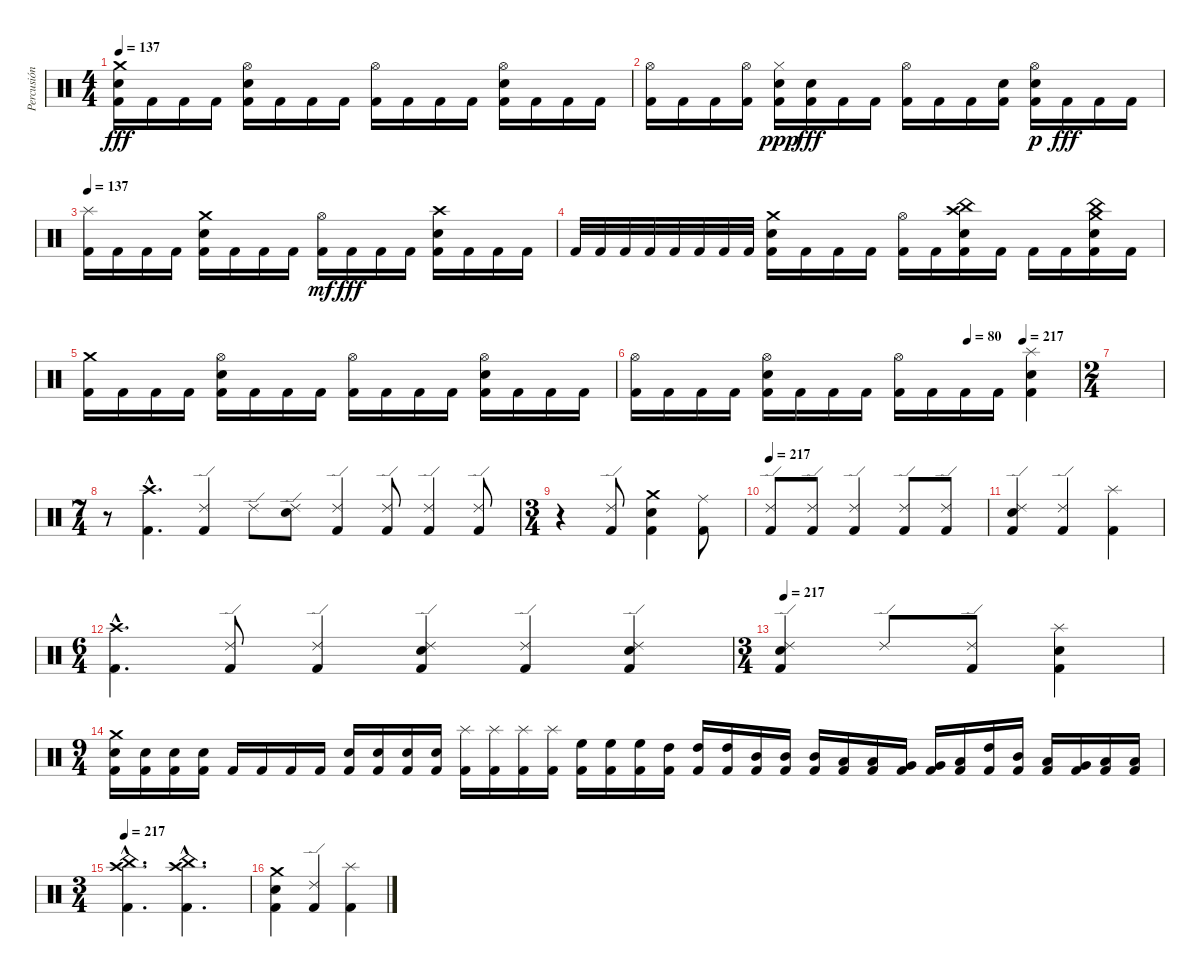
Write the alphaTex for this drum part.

\track ("Percusión" "Percusión") {instrument percussion}
\staff {score}
\articulation defaults
\ts (4 4)
\tempo 137
\clef neutral
\ks c
("Kick (hit) 2" "Electric Snare (hit)" "Crash medium (hit)").16{dy fff} "Kick (hit) 2".16 "Kick (hit) 2".16 "Kick (hit) 2".16 ("Kick (hit) 2" "Electric Snare (hit)" "Hi-Hat (open)").16 "Kick (hit) 2".16 "Kick (hit) 2".16 "Kick (hit) 2".16 ("Kick (hit) 2" "Hi-Hat (open)").16 "Kick (hit) 2".16 "Kick (hit) 2".16 "Kick (hit) 2".16 ("Kick (hit) 2" "Electric Snare (hit)" "Hi-Hat (open)").16 "Kick (hit) 2".16 "Kick (hit) 2".16 "Kick (hit) 2".16 |
("Kick (hit) 2" "Hi-Hat (open)").16 "Kick (hit) 2".16 "Kick (hit) 2".16 ("Kick (hit) 2" "Hi-Hat (open)").16 ("Kick (hit) 2" "Electric Snare (hit)" "Hi-Hat (closed)").16{dy ppp} ("Kick (hit) 2" "Electric Snare (hit)").16{dy fff} "Kick (hit) 2".16 "Kick (hit) 2".16 ("Kick (hit) 2" "Hi-Hat (open)").16 "Kick (hit) 2".16 "Kick (hit) 2".16 ("Kick (hit) 2" "Electric Snare (hit)").16 ("Kick (hit) 2" "Electric Snare (hit)" "Hi-Hat (open)").16{dy p} "Kick (hit) 2".16{dy fff} "Kick (hit) 2".16 "Kick (hit) 2".16 |
\tempo 137
("Kick (hit) 2" "Splash (hit)").16 "Kick (hit) 2".16 "Kick (hit) 2".16 "Kick (hit) 2".16 ("Kick (hit) 2" "Electric Snare (hit)" "Crash medium (hit)").16 "Kick (hit) 2".16 "Kick (hit) 2".16 "Kick (hit) 2".16 ("Kick (hit) 2" "Hi-Hat (open)").16{dy mf} "Kick (hit) 2".16{dy fff} "Kick (hit) 2".16 "Kick (hit) 2".16 ("Kick (hit) 2" "Electric Snare (hit)" "Crash high (hit)").16 "Kick (hit) 2".16 "Kick (hit) 2".16 "Kick (hit) 2".16 |
"Kick (hit) 2".32 "Kick (hit) 2".32 "Kick (hit) 2".32 "Kick (hit) 2".32 "Kick (hit) 2".32 "Kick (hit) 2".32 "Kick (hit) 2".32 "Kick (hit) 2".32 ("Kick (hit) 2" "Electric Snare (hit)" "Crash medium (hit)").16 "Kick (hit) 2".16 "Kick (hit) 2".16 "Kick (hit) 2".16 ("Kick (hit) 2" "Hi-Hat (open)").16 "Kick (hit) 2".16 ("Kick (hit) 2" "Electric Snare (hit)" "Crash high (hit)" "China (hit)").16 "Kick (hit) 2".16 "Kick (hit) 2".16 "Kick (hit) 2".16 ("Kick (hit) 2" "Electric Snare (hit)" "Crash medium (hit)" "China (hit)").16 "Kick (hit) 2".16 |
("Kick (hit) 2" "Crash medium (hit)").16 "Kick (hit) 2".16 "Kick (hit) 2".16 "Kick (hit) 2".16 ("Kick (hit) 2" "Electric Snare (hit)" "Hi-Hat (open)").16 "Kick (hit) 2".16 "Kick (hit) 2".16 "Kick (hit) 2".16 ("Kick (hit) 2" "Hi-Hat (open)").16 "Kick (hit) 2".16 "Kick (hit) 2".16 "Kick (hit) 2".16 ("Kick (hit) 2" "Electric Snare (hit)" "Hi-Hat (open)").16 "Kick (hit) 2".16 "Kick (hit) 2".16 "Kick (hit) 2".16 |
\tempo (80 0.75)
\tempo (217 0.875)
("Kick (hit) 2" "Hi-Hat (open)").16 "Kick (hit) 2".16 "Kick (hit) 2".16 "Kick (hit) 2".16 ("Kick (hit) 2" "Electric Snare (hit)" "Hi-Hat (open)").16 "Kick (hit) 2".16 "Kick (hit) 2".16 "Kick (hit) 2".16 ("Kick (hit) 2" "Hi-Hat (open)").16 "Kick (hit) 2".16 "Kick (hit) 2".16 "Kick (hit) 2".16 ("Kick (hit) 2" "Electric Snare (hit)" "Splash (hit)").4 |
\ts (2 4)
|
\ts (7 4)
r.8 ("Kick (hit) 2"{hac} "Crash high (hit)"{hac}).4{d volume 13} ("Kick (hit) 2" "Ride (edge) 2").4 "Ride (edge) 2".8 ("Electric Snare (hit)" "Ride (edge) 2").8 ("Kick (hit) 2" "Ride (edge) 2").4 ("Kick (hit) 2" "Ride (edge) 2").8 ("Kick (hit) 2" "Ride (edge) 2").4 ("Kick (hit) 2" "Ride (edge) 2").8 |
\ts (3 4)
r.4 ("Kick (hit) 2" "Ride (edge) 2").8 ("Kick (hit) 2" "Electric Snare (hit)" "Crash medium (hit)").4 ("Kick (hit) 2" "Ride (middle)").8 |
\tempo 217
("Kick (hit) 2" "Ride (edge) 2").8 ("Kick (hit) 2" "Ride (edge) 2").8 ("Kick (hit) 2" "Ride (edge) 2").4 ("Kick (hit) 2" "Ride (edge) 2").8 ("Kick (hit) 2" "Ride (edge) 2").8 |
("Kick (hit) 2" "Electric Snare (hit)" "Ride (edge) 2").4 ("Kick (hit) 2" "Ride (edge) 2").4 ("Kick (hit) 2" "Splash (hit)").4 |
\ts (6 4)
("Kick (hit) 2"{hac} "Crash high (hit)"{hac}).4{d} ("Kick (hit) 2" "Ride (edge) 2").8 ("Kick (hit) 2" "Ride (edge) 2").4 ("Kick (hit) 2" "Electric Snare (hit)" "Ride (edge) 2").4 ("Kick (hit) 2" "Ride (edge) 2").4 ("Kick (hit) 2" "Electric Snare (hit)" "Ride (edge) 2").4 |
\ts (3 4)
\tempo 217
("Kick (hit) 2" "Electric Snare (hit)" "Ride (edge) 2").4 "Ride (edge) 2".8 ("Kick (hit) 2" "Ride (edge) 2").8 ("Kick (hit) 2" "Electric Snare (hit)" "Splash (hit)").4 |
\ts (9 4)
("Kick (hit) 2" "Electric Snare (hit)" "Crash medium (hit)").16 ("Kick (hit) 2" "Electric Snare (hit)").16 ("Kick (hit) 2" "Electric Snare (hit)").16 ("Kick (hit) 2" "Electric Snare (hit)").16 "Kick (hit) 2".16 "Kick (hit) 2".16 "Kick (hit) 2".16 "Kick (hit) 2".16 ("Kick (hit) 2" "Electric Snare (hit)").16 ("Kick (hit) 2" "Electric Snare (hit)").16 ("Kick (hit) 2" "Electric Snare (hit)").16 ("Kick (hit) 2" "Electric Snare (hit)").16 ("Kick (hit) 2" "Splash (hit)").16 ("Kick (hit) 2" "Splash (hit)").16 ("Kick (hit) 2" "Splash (hit)").16 ("Kick (hit) 2" "Splash (hit)").16 ("Kick (hit) 2" "High Floor Tom (hit)").16 ("Kick (hit) 2" "High Floor Tom (hit)").16 ("Kick (hit) 2" "High Floor Tom (hit)").16 ("Kick (hit) 2" "High Tom (hit)").16 ("Kick (hit) 2" "High Tom (hit)").16 ("Kick (hit) 2" "High Tom (hit)").16 ("Kick (hit) 2" "Mid Tom (hit)").16 ("Kick (hit) 2" "Mid Tom (hit)").16 ("Kick (hit) 2" "Mid Tom (hit)").16 ("Kick (hit) 2" "Low Tom (hit)").16 ("Kick (hit) 2" "Low Tom (hit)").16 ("Kick (hit) 2" "Very Low Tom (hit)").16 ("Kick (hit) 2" "Very Low Tom (hit)").16 ("Kick (hit) 2" "Low Floor Tom (hit)").16 ("Kick (hit) 2" "High Tom (hit)").16 ("Kick (hit) 2" "Mid Tom (hit)").16 ("Kick (hit) 2" "Low Tom (hit)").16 ("Kick (hit) 2" "Very Low Tom (hit)").16 ("Kick (hit) 2" "Low Floor Tom (hit)").16 ("Kick (hit) 2" "Low Floor Tom (hit)").16 |
\ts (3 4)
\tempo 217
("Kick (hit) 2"{hac} "Crash high (hit)"{hac} "China (hit)"{hac}).4{d} ("Kick (hit) 2"{hac} "Crash high (hit)"{hac} "China (hit)"{hac}).4{d} |
("Kick (hit) 2" "Electric Snare (hit)" "Crash medium (hit)").4 ("Kick (hit) 2" "Ride (edge) 2").4 ("Kick (hit) 2" "Splash (hit)").4
